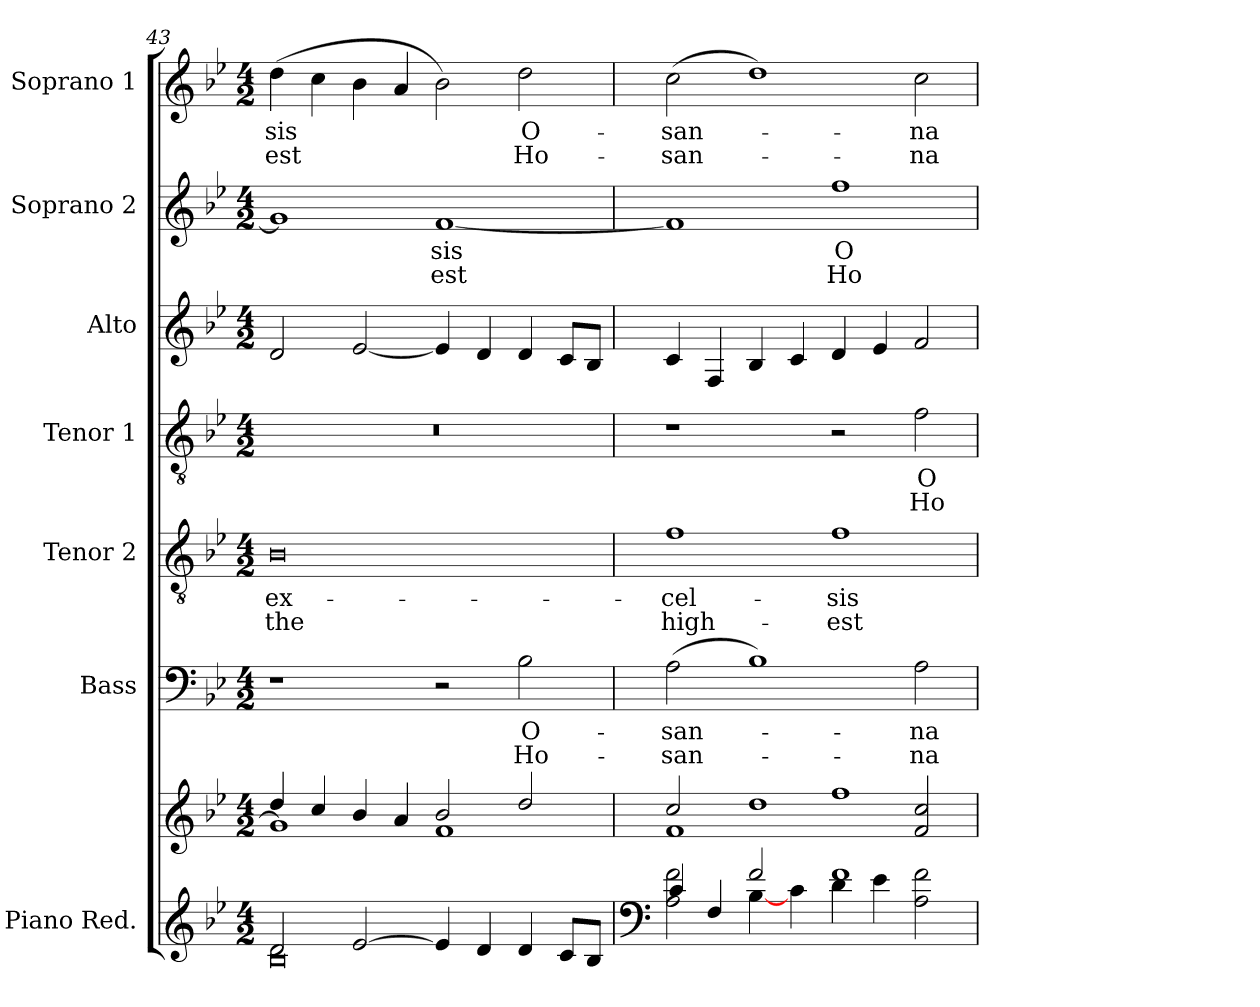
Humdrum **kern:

**kern	**kern	**kern	**text	**text	**kern	**text	**text	**kern	**text	**text	**kern	**kern	**text	**text	**kern	**text	**text
*part7	*part7	*part6	*part6	*part6	*part5	*part5	*part5	*part4	*part4	*part4	*part3	*part2	*part2	*part2	*part1	*part1	*part1
*staff8	*staff7	*staff6	*staff6	*staff6	*staff5	*staff5	*staff5	*staff4	*staff4	*staff4	*staff3	*staff2	*staff2	*staff2	*staff1	*staff1	*staff1
*I"Piano Red.	*	*I"Bass	*	*	*I"Tenor 2	*	*	*I"Tenor 1	*	*	*I"Alto	*I"Soprano 2	*	*	*I"Soprano 1	*	*
*	*	*I'B	*	*	*I'T2	*	*	*I'T1	*	*	*I'A	*I'S2	*	*	*I'S1	*	*
*clefG2	*clefG2	*clefF4	*	*	*clefGv2	*	*	*clefGv2	*	*	*clefG2	*clefG2	*	*	*clefG2	*	*
*	*	*	*	*	*ITrd7c12	*	*	*ITrd7c12	*	*	*	*	*	*	*	*	*
*k[b-e-]	*k[b-e-]	*k[b-e-]	*	*	*k[b-e-]	*	*	*k[b-e-]	*	*	*k[b-e-]	*k[b-e-]	*	*	*k[b-e-]	*	*
*B-:	*B-:	*B-:	*	*	*B-:	*	*	*B-:	*	*	*B-:	*B-:	*	*	*B-:	*	*
*M4/2	*M4/2	*M4/2	*	*	*M4/2	*	*	*M4/2	*	*	*M4/2	*M4/2	*	*	*M4/2	*	*
=43	=43	=43	=43	=43	=43	=43	=43	=43	=43	=43	=43	=43	=43	=43	=43	=43	=43
*^	*^	*	*	*	*	*	*	*	*	*	*	*	*	*	*	*	*
!	!	!	!	!	!	!	!	!LO:LY:b:color=#000000	!LO:LY:b:color=#000000	!LO:N:vis=1	!	!	!	!	!	!	!	!	!
!	!	!	!	!	!	!	!	!	!	!	!	!	!	!	!	!	!	!LO:LY:b:color=#000000	!LO:LY:b:color=#000000
2di/	0B-i	4ddi/	1gi]	1r	.	.	0BB-i	ex-	the	0r	.	.	2di/	1gi]	.	.	(4ddi\	-sis	-est
.	.	4cci/	.	.	.	.	.	.	.	.	.	.	.	.	.	.	4cci\	.	.
[>2e-i/	.	4b-i/	.	.	.	.	.	.	.	.	.	.	[<2e-i/	.	.	.	4b-i\	.	.
.	.	4ai/	.	.	.	.	.	.	.	.	.	.	.	.	.	.	4ai/	.	.
!	!	!	!	!	!	!	!	!	!	!	!	!	!	!	!LO:LY:b:color=#000000	!LO:LY:b:color=#000000	!	!	!
4e-i/]	.	2b-i/	1fi	2r	.	.	.	.	.	.	.	.	4e-i/]	[<1fi	-sis	-est	2b-i\)	.	.
4di/	.	.	.	.	.	.	.	.	.	.	.	.	4di/	.	.	.	.	.	.
!	!	!	!	!	!LO:LY:b:color=#000000	!LO:LY:b:color=#000000	!	!	!	!	!	!	!	!	!	!	!	!	!
!	!	!	!	!	!	!	!	!	!	!	!	!	!	!	!	!	!	!LO:LY:b:color=#000000	!LO:LY:b:color=#000000
4di/	.	2ddi/	.	2B-i\	O-	Ho-	.	.	.	.	.	.	4di/	.	.	.	2ddi\	O-	Ho-
8ci/L	.	.	.	.	.	.	.	.	.	.	.	.	8ci/L	.	.	.	.	.	.
8B-i/J	.	.	.	.	.	.	.	.	.	.	.	.	8B-i/J	.	.	.	.	.	.
!!LO:PB:g=z
=44	=44	=44	=44	=44	=44	=44	=44	=44	=44	=44	=44	=44	=44	=44	=44	=44	=44	=44	=44
*clefF4	*	*	*	*	*	*	*	*	*	*	*	*	*	*	*	*	*	*	*
!	!	!	!	!	!LO:LY:b:color=#000000	!LO:LY:b:color=#000000	!	!	!	!	!	!	!	!	!	!	!	!	!
!	!	!	!	!	!	!	!	!LO:LY:b:color=#000000	!LO:LY:b:color=#000000	!	!	!	!	!	!	!	!	!	!
!	!	!	!	!	!	!	!	!	!	!	!	!	!	!	!	!	!	!LO:LY:b:color=#000000	!LO:LY:b:color=#000000
2Ai\ 2fi	4ci/	2cci/	1fi	(2Ai\	-san-	-san-	1Fi	-cel-	high-	1r	.	.	4ci/	1fi]	.	.	(2cci\	-san-	-san-
.	4Fi/	.	.	.	.	.	.	.	.	.	.	.	4Fi/	.	.	.	.	.	.
2fi/	[<4B-i\	1ddi	.	1B-i)	.	.	.	.	.	.	.	.	4B-i/	.	.	.	1ddi)	.	.
.	4ci\	.	.	.	.	.	.	.	.	.	.	.	4ci/	.	.	.	.	.	.
!	!	!	!	!	!	!	!	!LO:LY:b:color=#000000	!LO:LY:b:color=#000000	!	!	!	!	!	!	!	!	!	!
!	!	!	!	!	!	!	!	!	!	!	!	!	!	!	!LO:LY:b:color=#000000	!LO:LY:b:color=#000000	!	!	!
1fi	4di\	.	1ffi	.	.	.	1Fi	-sis	-est	2r	.	.	4di/	1ffi	O-	Ho-	.	.	.
.	4e-i\	.	.	.	.	.	.	.	.	.	.	.	4e-i/	.	.	.	.	.	.
!	!	!	!	!	!LO:LY:b:color=#000000	!LO:LY:b:color=#000000	!	!	!	!	!	!	!	!	!	!	!	!	!
!	!	!	!	!	!	!	!	!	!	!	!LO:LY:b:color=#000000	!LO:LY:b:color=#000000	!	!	!	!	!	!	!
!	!	!	!	!	!	!	!	!	!	!	!	!	!	!	!	!	!	!LO:LY:b:color=#000000	!LO:LY:b:color=#000000
.	2Ai\ 2fi	2fi/ 2cci	.	2Ai\	-na	-na	.	.	.	2Fi\	O-	Ho-	2fi/	.	.	.	2cci\	-na	-na
*v	*v	*	*	*	*	*	*	*	*	*	*	*	*	*	*	*	*	*	*
*	*v	*v	*	*	*	*	*	*	*	*	*	*	*	*	*	*	*	*
=	=	=	=	=	=	=	=	=	=	=	=	=	=	=	=	=	=
*-	*-	*-	*-	*-	*-	*-	*-	*-	*-	*-	*-	*-	*-	*-	*-	*-	*-
